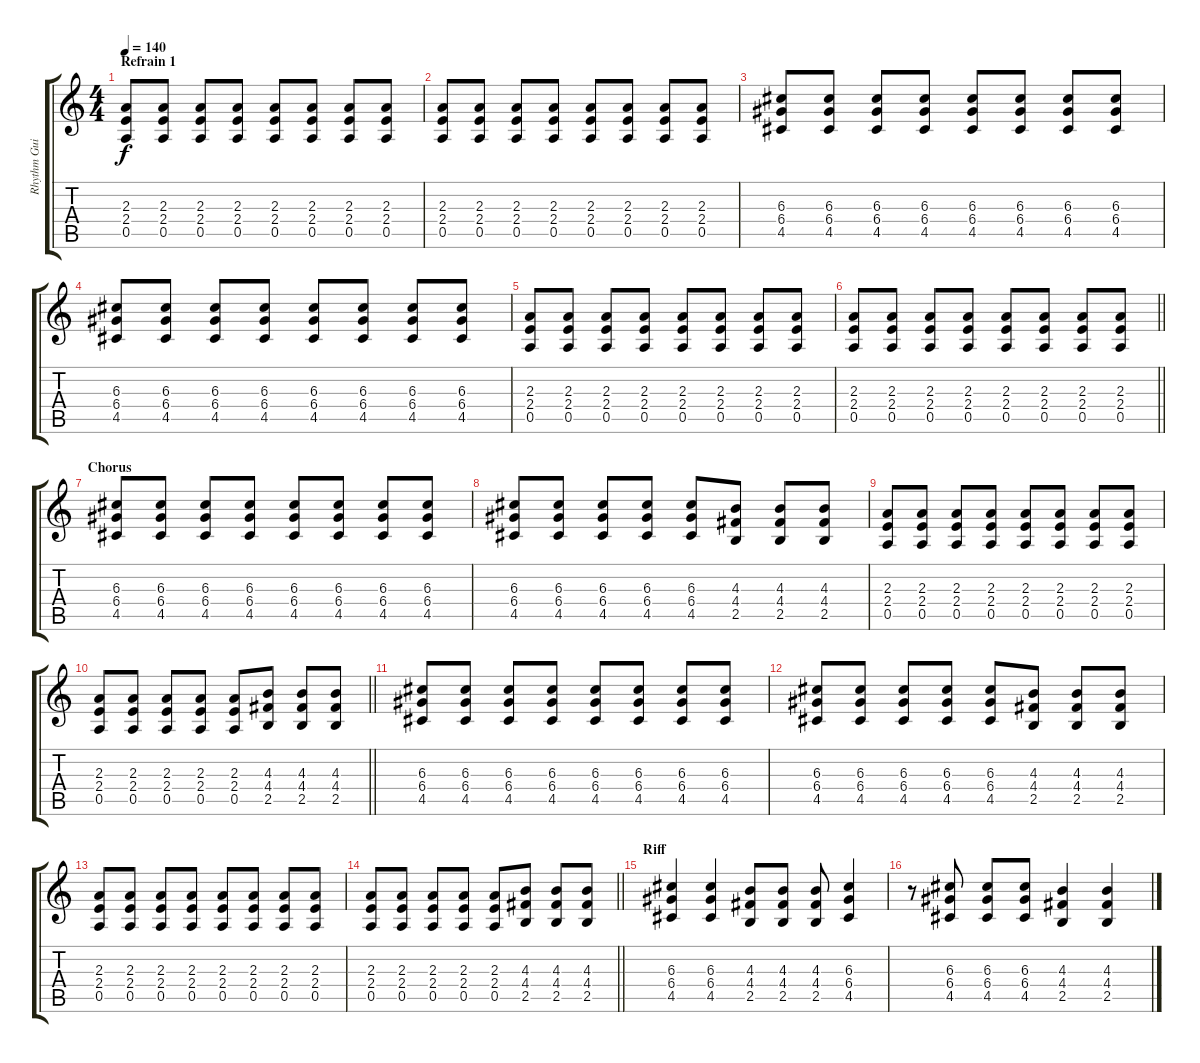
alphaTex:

\track ("Rhythm Guitar" "Rhythm Gui") {instrument distortionguitar}
\staff {score tabs}
\tuning (E4 B3 G3 D3 A2 E2) {hide}
\ts (4 4)
\section ("" "Refrain 1")
\tempo 140
\clef g2
\ks c
(2.3 2.4 0.5).8{dy f} (2.3 2.4 0.5).8 (2.3 2.4 0.5).8 (2.3 2.4 0.5).8 (2.3 2.4 0.5).8 (2.3 2.4 0.5).8 (2.3 2.4 0.5).8 (2.3 2.4 0.5).8 |
(2.3 2.4 0.5).8 (2.3 2.4 0.5).8 (2.3 2.4 0.5).8 (2.3 2.4 0.5).8 (2.3 2.4 0.5).8 (2.3 2.4 0.5).8 (2.3 2.4 0.5).8 (2.3 2.4 0.5).8 |
(6.3 6.4 4.5).8 (6.3 6.4 4.5).8 (6.3 6.4 4.5).8 (6.3 6.4 4.5).8 (6.3 6.4 4.5).8 (6.3 6.4 4.5).8 (6.3 6.4 4.5).8 (6.3 6.4 4.5).8 |
(6.3 6.4 4.5).8 (6.3 6.4 4.5).8 (6.3 6.4 4.5).8 (6.3 6.4 4.5).8 (6.3 6.4 4.5).8 (6.3 6.4 4.5).8 (6.3 6.4 4.5).8 (6.3 6.4 4.5).8 |
(2.3 2.4 0.5).8 (2.3 2.4 0.5).8 (2.3 2.4 0.5).8 (2.3 2.4 0.5).8 (2.3 2.4 0.5).8 (2.3 2.4 0.5).8 (2.3 2.4 0.5).8 (2.3 2.4 0.5).8 |
\barLineRight lightlight
(2.3 2.4 0.5).8 (2.3 2.4 0.5).8 (2.3 2.4 0.5).8 (2.3 2.4 0.5).8 (2.3 2.4 0.5).8 (2.3 2.4 0.5).8 (2.3 2.4 0.5).8 (2.3 2.4 0.5).8 |
\section ("" "Chorus")
(6.3 6.4 4.5).8 (6.3 6.4 4.5).8 (6.3 6.4 4.5).8 (6.3 6.4 4.5).8 (6.3 6.4 4.5).8 (6.3 6.4 4.5).8 (6.3 6.4 4.5).8 (6.3 6.4 4.5).8 |
(6.3 6.4 4.5).8 (6.3 6.4 4.5).8 (6.3 6.4 4.5).8 (6.3 6.4 4.5).8 (6.3 6.4 4.5).8 (4.3 4.4 2.5).8 (4.3 4.4 2.5).8 (4.3 4.4 2.5).8 |
(2.3 2.4 0.5).8 (2.3 2.4 0.5).8 (2.3 2.4 0.5).8 (2.3 2.4 0.5).8 (2.3 2.4 0.5).8 (2.3 2.4 0.5).8 (2.3 2.4 0.5).8 (2.3 2.4 0.5).8 |
\barLineRight lightlight
(2.3 2.4 0.5).8 (2.3 2.4 0.5).8 (2.3 2.4 0.5).8 (2.3 2.4 0.5).8 (2.3 2.4 0.5).8 (4.3 4.4 2.5).8 (4.3 4.4 2.5).8 (4.3 4.4 2.5).8 |
(6.3 6.4 4.5).8 (6.3 6.4 4.5).8 (6.3 6.4 4.5).8 (6.3 6.4 4.5).8 (6.3 6.4 4.5).8 (6.3 6.4 4.5).8 (6.3 6.4 4.5).8 (6.3 6.4 4.5).8 |
(6.3 6.4 4.5).8 (6.3 6.4 4.5).8 (6.3 6.4 4.5).8 (6.3 6.4 4.5).8 (6.3 6.4 4.5).8 (4.3 4.4 2.5).8 (4.3 4.4 2.5).8 (4.3 4.4 2.5).8 |
(2.3 2.4 0.5).8 (2.3 2.4 0.5).8 (2.3 2.4 0.5).8 (2.3 2.4 0.5).8 (2.3 2.4 0.5).8 (2.3 2.4 0.5).8 (2.3 2.4 0.5).8 (2.3 2.4 0.5).8 |
\barLineRight lightlight
(2.3 2.4 0.5).8 (2.3 2.4 0.5).8 (2.3 2.4 0.5).8 (2.3 2.4 0.5).8 (2.3 2.4 0.5).8 (4.3 4.4 2.5).8 (4.3 4.4 2.5).8 (4.3 4.4 2.5).8 |
\section ("" "Riff")
(6.3 6.4 4.5).4 (6.3 6.4 4.5).4 (4.3 4.4 2.5).8 (4.3 4.4 2.5).8 (4.3 4.4 2.5).8 (6.3 6.4 4.5).4 |
r.8 (6.3 6.4 4.5).8 (6.3 6.4 4.5).8 (6.3 6.4 4.5).8 (4.3 4.4 2.5).4 (4.3 4.4 2.5).4
